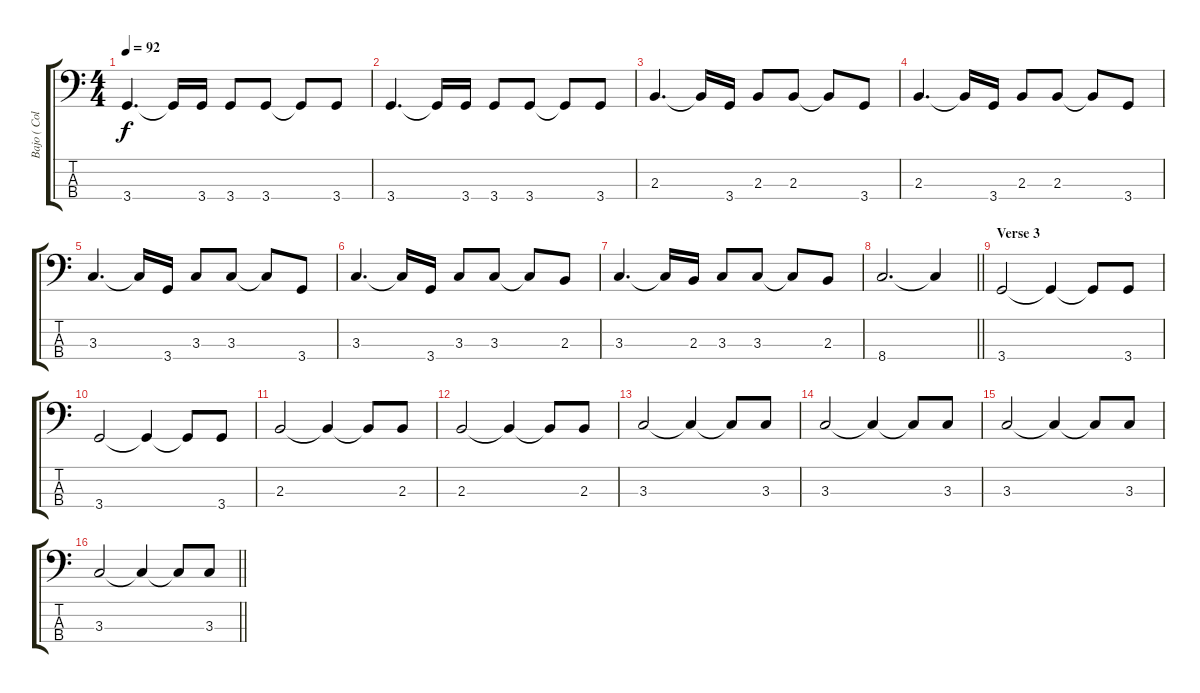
\track ("Bajo ( Colin Grenwood )" "Bajo ( Col") {instrument electricbassfinger}
\staff {score tabs}
\tuning (G2 D2 A1 E1) {hide}
\ts (4 4)
\tempo 92
\clef f4
\ks c
3.4.4{d dy f} 3.4{t}.16 3.4.16 3.4.8 3.4.8 3.4{t}.8 3.4.8 |
3.4.4{d} 3.4{t}.16 3.4.16 3.4.8 3.4.8 3.4{t}.8 3.4.8 |
2.3.4{d} 2.3{t}.16 3.4.16 2.3.8 2.3.8 2.3{t}.8 3.4.8 |
2.3.4{d} 2.3{t}.16 3.4.16 2.3.8 2.3.8 2.3{t}.8 3.4.8 |
3.3.4{d} 3.3{t}.16 3.4.16 3.3.8 3.3.8 3.3{t}.8 3.4.8 |
3.3.4{d} 3.3{t}.16 3.4.16 3.3.8 3.3.8 3.3{t}.8 2.3.8 |
3.3.4{d} 3.3{t}.16 2.3.16 3.3.8 3.3.8 3.3{t}.8 2.3.8 |
\barLineRight lightlight
8.4.2{d} 8.4{t}.4 |
\section ("" "Verse 3")
3.4.2 3.4{t}.4 3.4{t}.8 3.4.8 |
3.4.2 3.4{t}.4 3.4{t}.8 3.4.8 |
2.3.2 2.3{t}.4 2.3{t}.8 2.3.8 |
2.3.2 2.3{t}.4 2.3{t}.8 2.3.8 |
3.3.2 3.3{t}.4 3.3{t}.8 3.3.8 |
3.3.2 3.3{t}.4 3.3{t}.8 3.3.8 |
3.3.2 3.3{t}.4 3.3{t}.8 3.3.8 |
\barLineRight lightlight
3.3.2 3.3{t}.4 3.3{t}.8 3.3.8
